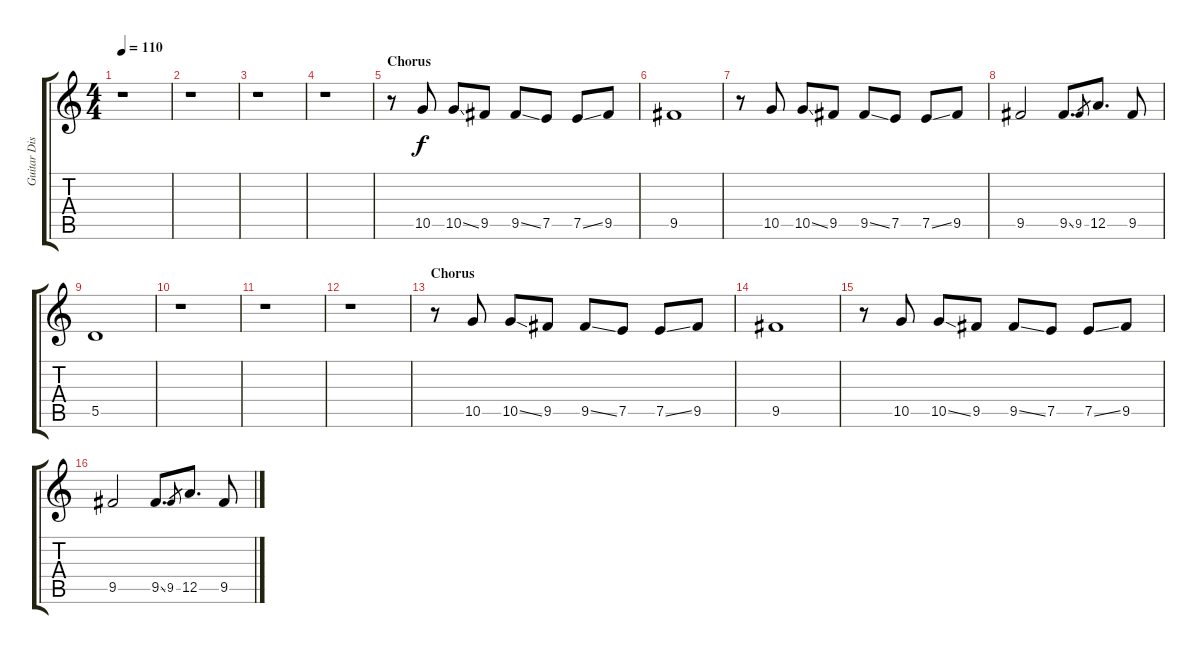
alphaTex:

\track ("Guitar Distorsi" "Guitar Dis") {instrument overdrivenguitar}
\staff {score tabs}
\tuning (E4 B3 G3 D3 A2 E2) {hide}
\ts (4 4)
\tempo 110
\clef g2
\ks c
r.1{dy f} |
r.1 |
r.1 |
r.1 |
\section ("" "Chorus")
r.8 10.5.8 10.5{ss}.8 9.5.8 9.5{ss}.8 7.5.8 7.5{ss}.8 9.5.8 |
9.5.1 |
r.8 10.5.8 10.5{ss}.8 9.5.8 9.5{ss}.8 7.5.8 7.5{ss}.8 9.5.8 |
9.5.2 9.5{ss}.8{d} 9.5.8{gr} 12.5.8{d} 9.5.8 |
5.5.1 |
r.1 |
r.1 |
r.1 |
\section ("" "Chorus")
r.8 10.5.8 10.5{ss}.8 9.5.8 9.5{ss}.8 7.5.8 7.5{ss}.8 9.5.8 |
9.5.1 |
r.8 10.5.8 10.5{ss}.8 9.5.8 9.5{ss}.8 7.5.8 7.5{ss}.8 9.5.8 |
9.5.2 9.5{ss}.8{d} 9.5.8{gr} 12.5.8{d} 9.5.8
